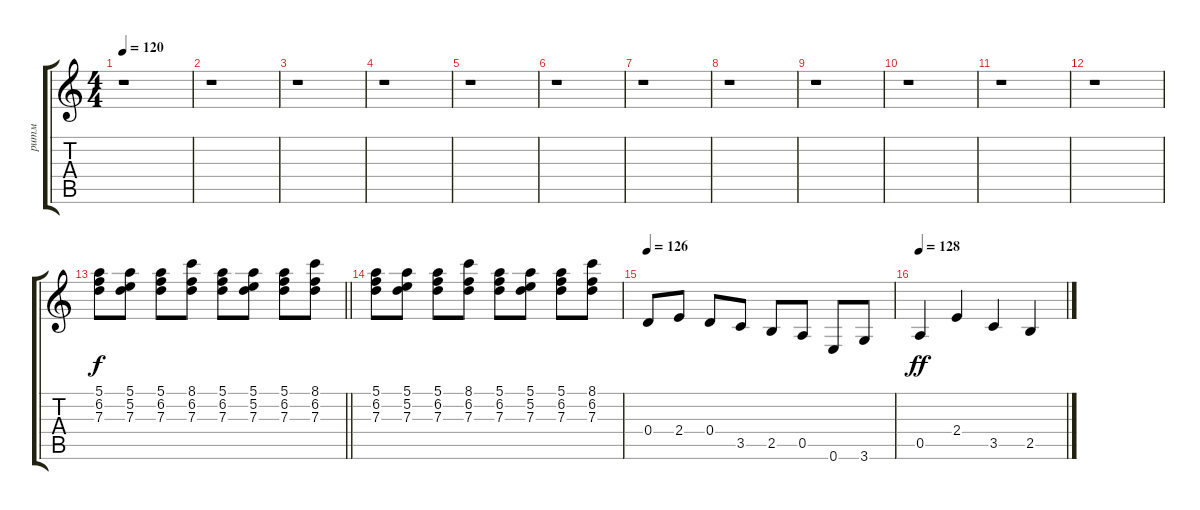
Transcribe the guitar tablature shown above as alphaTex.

\track ("ритм" "ритм") {instrument acousticguitarsteel}
\staff {score tabs}
\tuning (E4 B3 G3 D3 A2 E2) {hide}
\ts (4 4)
\tempo 120
\clef g2
\ks aminor
r.1{dy f} |
r.1 |
r.1 |
r.1 |
r.1 |
r.1 |
r.1 |
r.1 |
r.1 |
r.1 |
r.1 |
r.1 |
\barLineRight lightlight
(5.1 6.2 7.3).8 (5.1 5.2 7.3).8 (5.1 6.2 7.3).8 (8.1 6.2 7.3).8 (5.1 6.2 7.3).8 (5.1 5.2 7.3).8 (5.1 6.2 7.3).8 (8.1 6.2 7.3).8 |
\section ("" "")
(5.1 6.2 7.3).8 (5.1 5.2 7.3).8 (5.1 6.2 7.3).8 (8.1 6.2 7.3).8 (5.1 6.2 7.3).8 (5.1 5.2 7.3).8 (5.1 6.2 7.3).8 (8.1 6.2 7.3).8 |
\tempo 126
0.4.8 2.4.8 0.4.8 3.5.8 2.5.8 0.5.8 0.6.8 3.6.8 |
\tempo 128
0.5.4{dy ff} 2.4.4 3.5.4 2.5.4
